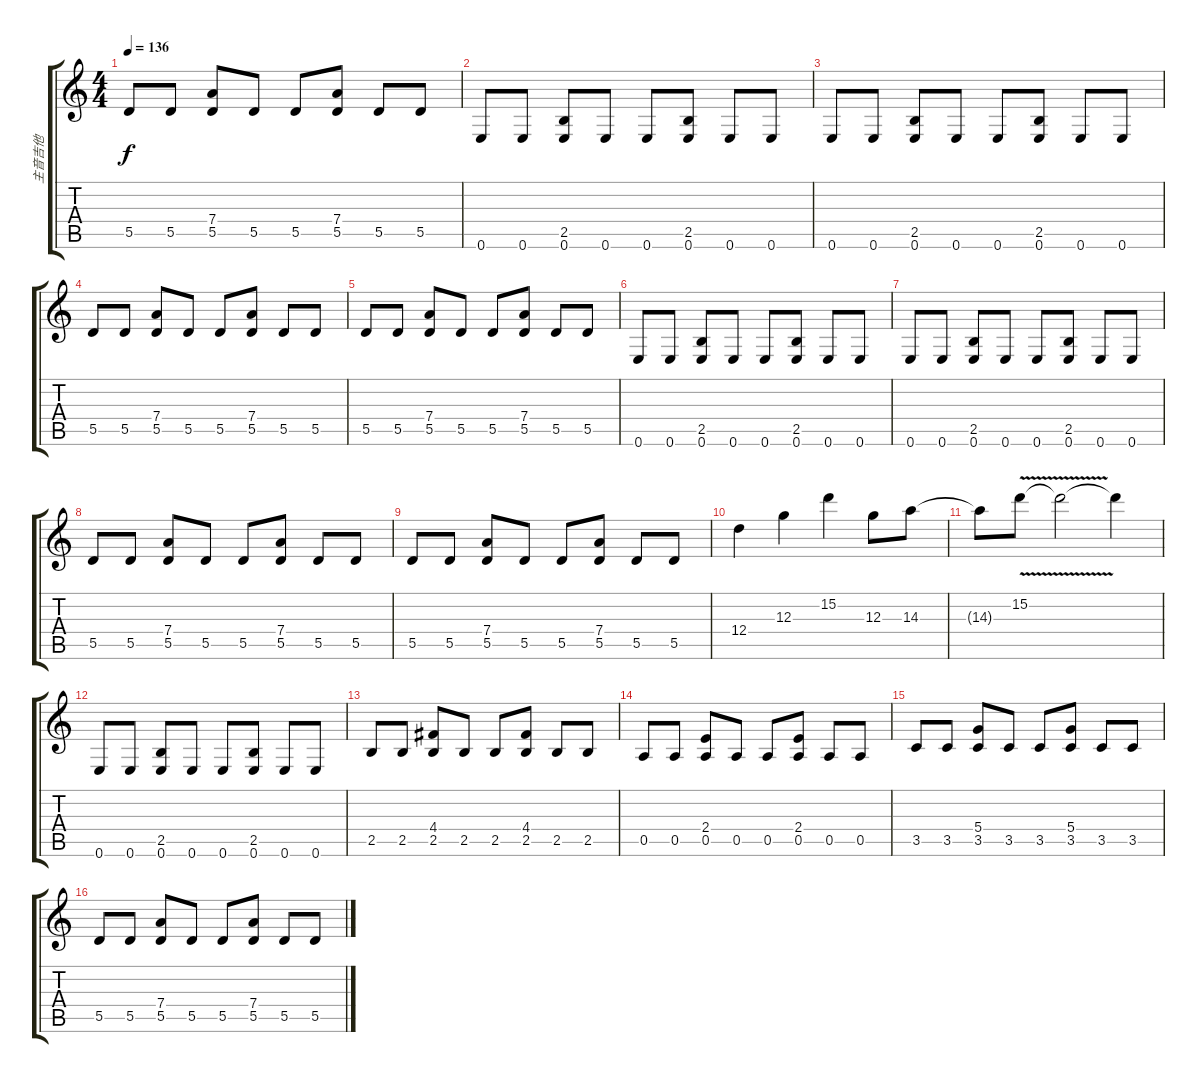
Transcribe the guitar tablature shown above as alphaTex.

\track ("主音吉他" "主音吉他") {instrument overdrivenguitar}
\staff {score tabs}
\tuning (E4 B3 G3 D3 A2 E2) {hide}
\ts (4 4)
\tempo 136
\clef g2
\ks c
5.5.8{dy f} 5.5.8 (7.4 5.5).8 5.5.8 5.5.8 (7.4 5.5).8 5.5.8 5.5.8 |
0.6.8 0.6.8 (2.5 0.6).8 0.6.8 0.6.8 (2.5 0.6).8 0.6.8 0.6.8 |
0.6.8 0.6.8 (2.5 0.6).8 0.6.8 0.6.8 (2.5 0.6).8 0.6.8 0.6.8 |
5.5.8 5.5.8 (7.4 5.5).8 5.5.8 5.5.8 (7.4 5.5).8 5.5.8 5.5.8 |
5.5.8 5.5.8 (7.4 5.5).8 5.5.8 5.5.8 (7.4 5.5).8 5.5.8 5.5.8 |
0.6.8 0.6.8 (2.5 0.6).8 0.6.8 0.6.8 (2.5 0.6).8 0.6.8 0.6.8 |
0.6.8 0.6.8 (2.5 0.6).8 0.6.8 0.6.8 (2.5 0.6).8 0.6.8 0.6.8 |
5.5.8 5.5.8 (7.4 5.5).8 5.5.8 5.5.8 (7.4 5.5).8 5.5.8 5.5.8 |
5.5.8 5.5.8 (7.4 5.5).8 5.5.8 5.5.8 (7.4 5.5).8 5.5.8 5.5.8 |
12.4.4 12.3.4 15.2.4 12.3.8 14.3.8 |
14.3{t}.8 15.2{v}.8 15.2{t}.2 15.2{t}.4 |
0.6.8 0.6.8 (2.5 0.6).8 0.6.8 0.6.8 (2.5 0.6).8 0.6.8 0.6.8 |
2.5.8 2.5.8 (4.4 2.5).8 2.5.8 2.5.8 (4.4 2.5).8 2.5.8 2.5.8 |
0.5.8 0.5.8 (2.4 0.5).8 0.5.8 0.5.8 (2.4 0.5).8 0.5.8 0.5.8 |
3.5.8 3.5.8 (5.4 3.5).8 3.5.8 3.5.8 (5.4 3.5).8 3.5.8 3.5.8 |
5.5.8 5.5.8 (7.4 5.5).8 5.5.8 5.5.8 (7.4 5.5).8 5.5.8 5.5.8
